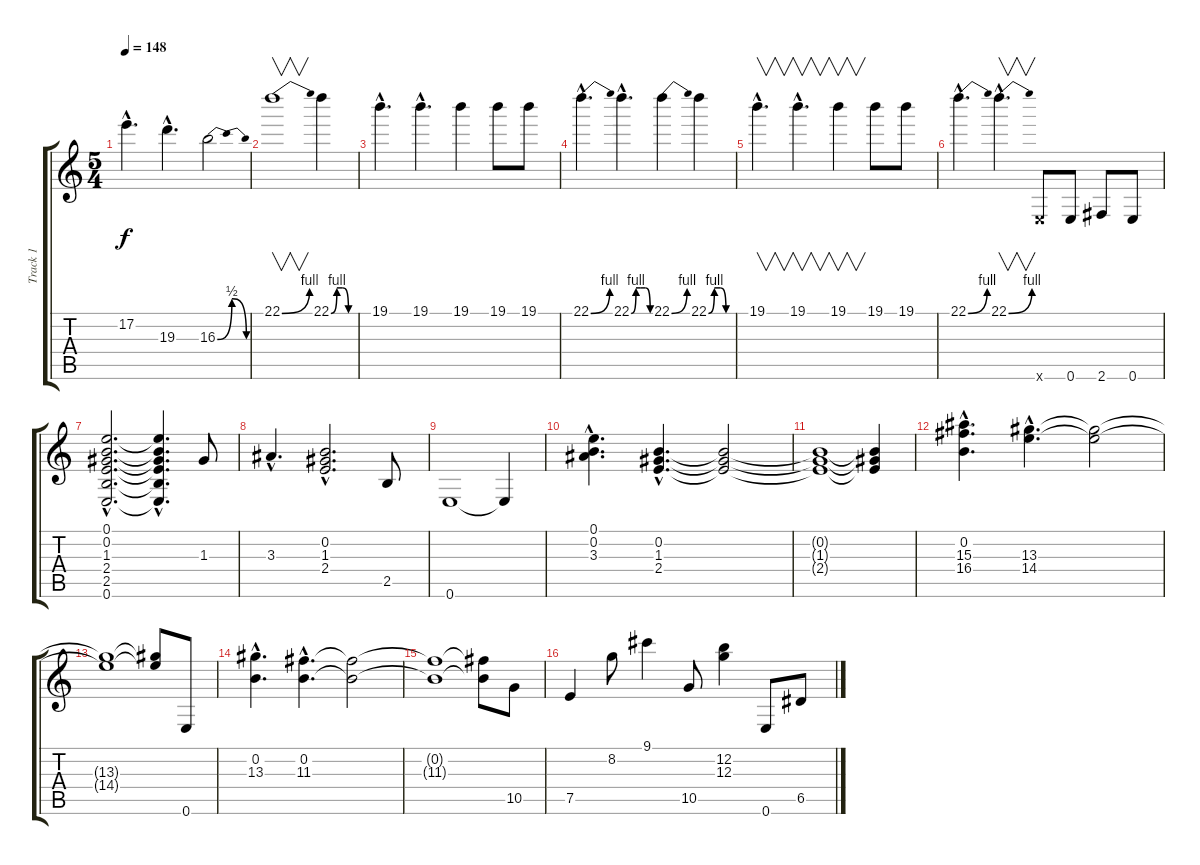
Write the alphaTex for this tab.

\track ("Track 1" "Track 1") {instrument distortionguitar}
\staff {score tabs}
\tuning (E4 B3 G3 D3 A2 E2) {hide}
\ts (5 4)
\tempo 148
\clef g2
\ks c
17.2{hac}.4{d dy f} 19.3{hac}.4{d} 16.3{be (bendrelease 0 0 15 2 45 2 60 0)}.2 |
22.1{be (bend 0 0 60 4)}.1{v} 22.1{be (custom 0 0 15 4 30 4 45 0 60 0)}.4 |
19.1{hac}.4{d} 19.1{hac}.4{d} 19.1.4 19.1.8 19.1.8 |
22.1{be (bend 0 0 60 4) hac}.4{d} 22.1{be (custom 0 0 15 4 30 4 45 4 60 0) hac}.4{d} 22.1{be (bend 0 0 60 4)}.4 22.1{be (custom 0 0 15 4 30 4 45 0 60 0)}.4 |
19.1{hac}.4{v d} 19.1{hac}.4{v d} 19.1.4{v} 19.1.8 19.1.8 |
22.1{be (bend 0 0 60 4) hac}.4{d} 22.1{be (bend 0 0 60 4) hac}.4{v d} 0.6{x}.8 0.6.8 2.6.8 0.6.8 |
(0.1{hac} 0.2{hac} 1.3{hac} 2.4{hac} 2.5{hac} 0.6{hac}).2{d} (0.1{hac t} 0.2{hac t} 1.3{hac t} 2.4{hac t} 2.5{hac t} 0.6{hac t}).4{d} 1.3.8 |
3.3{hac}.4{d} (0.2{hac} 1.3{hac} 2.4{hac}).2{d} 2.5.8 |
0.6.1 0.6{t}.4 |
(0.1{hac} 0.2{hac} 3.3{hac}).4{d} (0.2{hac} 1.3{hac} 2.4{hac}).4{d} (0.2{t} 1.3{t} 2.4{t}).2 |
(0.2{t} 1.3{t} 2.4{t}).1 (0.2{t} 1.3{t} 2.4{t}).4 |
(0.2{hac} 15.3{hac} 16.4{hac}).4{d} (13.3{hac} 14.4{hac}).4{d} (13.3{t} 14.4{t}).2 |
(13.3{t} 14.4{t}).1 (13.3{t} 14.4{t}).8 0.6.8 |
(0.2{hac} 13.3{hac}).4{d} (0.2{hac} 11.3{hac}).4{d} (0.2{t} 11.3{t}).2 |
(0.2{t} 11.3{t}).1 (0.2{t} 11.3{t}).8 10.5.8 |
7.5.4 8.2.8 9.1.4 10.5.8 (12.2 12.3).4 0.6.8 6.5{ss}.8
